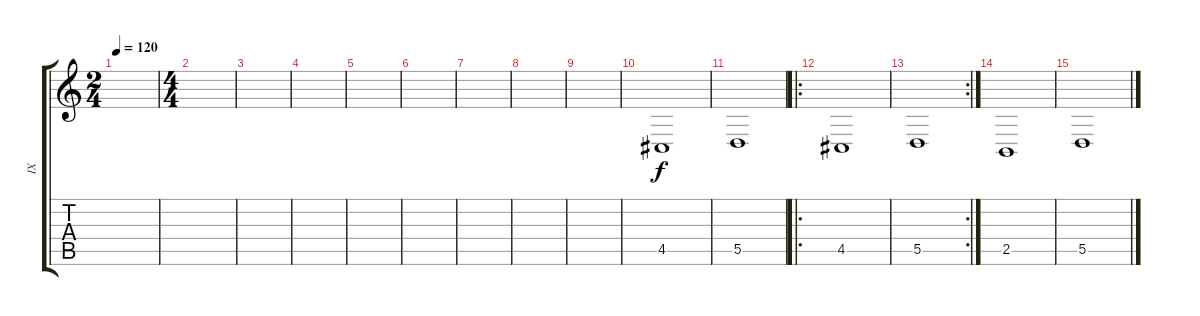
\track ("IX" "IX") {instrument violin}
\staff {score tabs}
\tuning (E4 B3 G3 D3 A2 E2) {hide}
\ts (2 4)
\tempo 120
\clef g2
\ks c
|
\ts (4 4)
|
|
|
|
|
|
|
|
4.5.1 |
5.5.1 |
\ro
4.5.1 |
\rc 2
5.5.1 |
2.5.1 |
5.5.1
